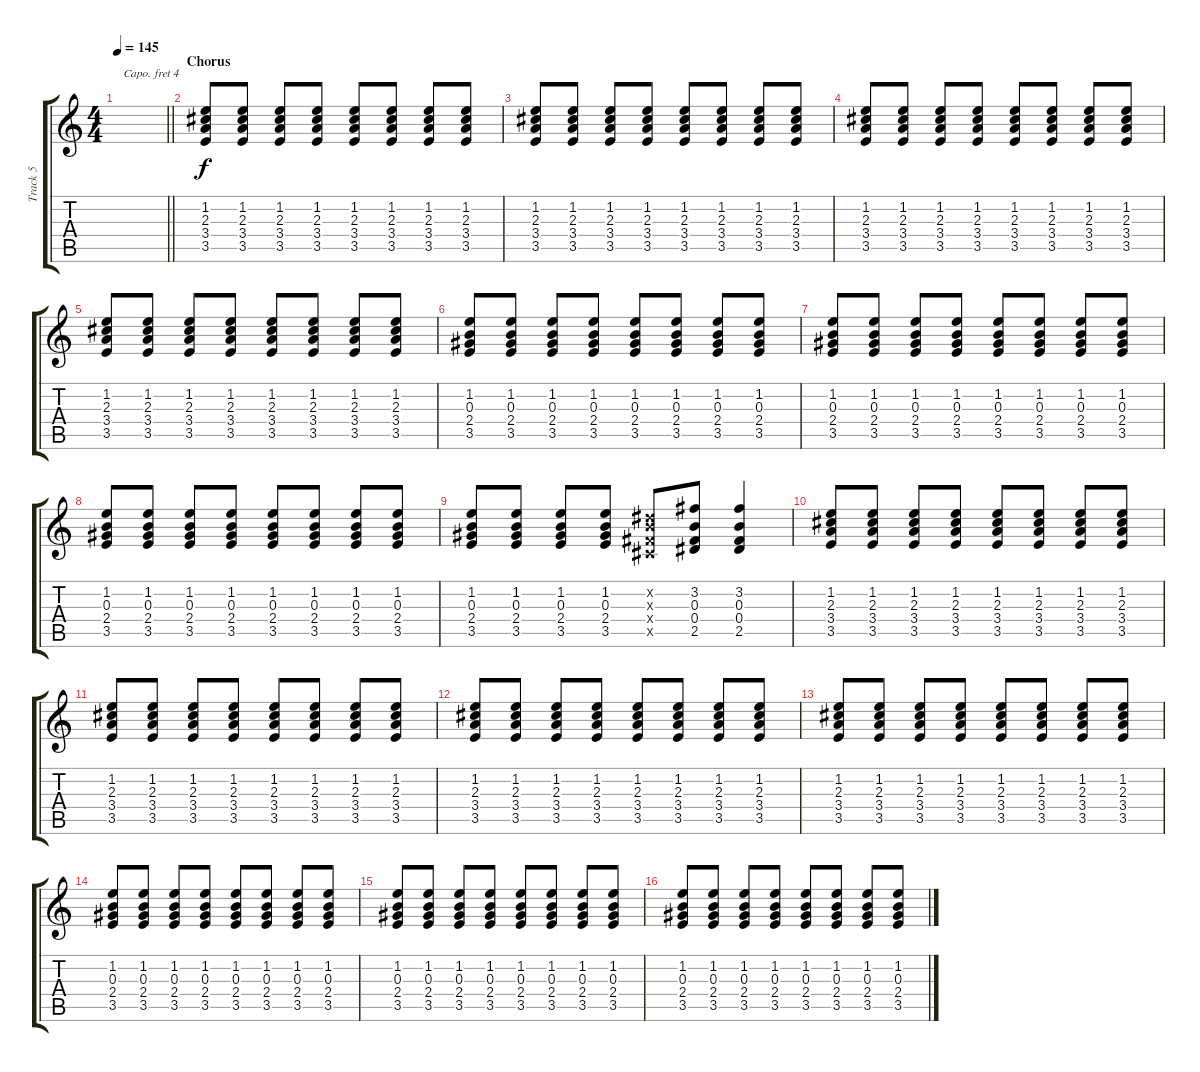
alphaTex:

\track ("Track 5" "Track 5") {instrument acousticguitarsteel}
\staff {score tabs}
\capo 4
\tuning (E4 B3 G3 D3 A2 E2) {hide}
\ts (4 4)
\tempo 145
\clef g2
\barLineRight lightlight
\ks c
|
\section ("" "Chorus")
(1.2 2.3 3.4 3.5).8 (1.2 2.3 3.4 3.5).8 (1.2 2.3 3.4 3.5).8 (1.2 2.3 3.4 3.5).8 (1.2 2.3 3.4 3.5).8 (1.2 2.3 3.4 3.5).8 (1.2 2.3 3.4 3.5).8 (1.2 2.3 3.4 3.5).8 |
(1.2 2.3 3.4 3.5).8 (1.2 2.3 3.4 3.5).8 (1.2 2.3 3.4 3.5).8 (1.2 2.3 3.4 3.5).8 (1.2 2.3 3.4 3.5).8 (1.2 2.3 3.4 3.5).8 (1.2 2.3 3.4 3.5).8 (1.2 2.3 3.4 3.5).8 |
(1.2 2.3 3.4 3.5).8 (1.2 2.3 3.4 3.5).8 (1.2 2.3 3.4 3.5).8 (1.2 2.3 3.4 3.5).8 (1.2 2.3 3.4 3.5).8 (1.2 2.3 3.4 3.5).8 (1.2 2.3 3.4 3.5).8 (1.2 2.3 3.4 3.5).8 |
(1.2 2.3 3.4 3.5).8 (1.2 2.3 3.4 3.5).8 (1.2 2.3 3.4 3.5).8 (1.2 2.3 3.4 3.5).8 (1.2 2.3 3.4 3.5).8 (1.2 2.3 3.4 3.5).8 (1.2 2.3 3.4 3.5).8 (1.2 2.3 3.4 3.5).8 |
(1.2 0.3 2.4 3.5).8 (1.2 0.3 2.4 3.5).8 (1.2 0.3 2.4 3.5).8 (1.2 0.3 2.4 3.5).8 (1.2 0.3 2.4 3.5).8 (1.2 0.3 2.4 3.5).8 (1.2 0.3 2.4 3.5).8 (1.2 0.3 2.4 3.5).8 |
(1.2 0.3 2.4 3.5).8 (1.2 0.3 2.4 3.5).8 (1.2 0.3 2.4 3.5).8 (1.2 0.3 2.4 3.5).8 (1.2 0.3 2.4 3.5).8 (1.2 0.3 2.4 3.5).8 (1.2 0.3 2.4 3.5).8 (1.2 0.3 2.4 3.5).8 |
(1.2 0.3 2.4 3.5).8 (1.2 0.3 2.4 3.5).8 (1.2 0.3 2.4 3.5).8 (1.2 0.3 2.4 3.5).8 (1.2 0.3 2.4 3.5).8 (1.2 0.3 2.4 3.5).8 (1.2 0.3 2.4 3.5).8 (1.2 0.3 2.4 3.5).8 |
(1.2 0.3 2.4 3.5).8 (1.2 0.3 2.4 3.5).8 (1.2 0.3 2.4 3.5).8 (1.2 0.3 2.4 3.5).8 (0.2{x} 0.3{x} 0.4{x} 0.5{x}).8 (3.2 0.3 0.4 2.5).8 (3.2 0.3 0.4 2.5).4 |
(1.2 2.3 3.4 3.5).8 (1.2 2.3 3.4 3.5).8 (1.2 2.3 3.4 3.5).8 (1.2 2.3 3.4 3.5).8 (1.2 2.3 3.4 3.5).8 (1.2 2.3 3.4 3.5).8 (1.2 2.3 3.4 3.5).8 (1.2 2.3 3.4 3.5).8 |
(1.2 2.3 3.4 3.5).8 (1.2 2.3 3.4 3.5).8 (1.2 2.3 3.4 3.5).8 (1.2 2.3 3.4 3.5).8 (1.2 2.3 3.4 3.5).8 (1.2 2.3 3.4 3.5).8 (1.2 2.3 3.4 3.5).8 (1.2 2.3 3.4 3.5).8 |
(1.2 2.3 3.4 3.5).8 (1.2 2.3 3.4 3.5).8 (1.2 2.3 3.4 3.5).8 (1.2 2.3 3.4 3.5).8 (1.2 2.3 3.4 3.5).8 (1.2 2.3 3.4 3.5).8 (1.2 2.3 3.4 3.5).8 (1.2 2.3 3.4 3.5).8 |
(1.2 2.3 3.4 3.5).8 (1.2 2.3 3.4 3.5).8 (1.2 2.3 3.4 3.5).8 (1.2 2.3 3.4 3.5).8 (1.2 2.3 3.4 3.5).8 (1.2 2.3 3.4 3.5).8 (1.2 2.3 3.4 3.5).8 (1.2 2.3 3.4 3.5).8 |
(1.2 0.3 2.4 3.5).8 (1.2 0.3 2.4 3.5).8 (1.2 0.3 2.4 3.5).8 (1.2 0.3 2.4 3.5).8 (1.2 0.3 2.4 3.5).8 (1.2 0.3 2.4 3.5).8 (1.2 0.3 2.4 3.5).8 (1.2 0.3 2.4 3.5).8 |
(1.2 0.3 2.4 3.5).8 (1.2 0.3 2.4 3.5).8 (1.2 0.3 2.4 3.5).8 (1.2 0.3 2.4 3.5).8 (1.2 0.3 2.4 3.5).8 (1.2 0.3 2.4 3.5).8 (1.2 0.3 2.4 3.5).8 (1.2 0.3 2.4 3.5).8 |
(1.2 0.3 2.4 3.5).8 (1.2 0.3 2.4 3.5).8 (1.2 0.3 2.4 3.5).8 (1.2 0.3 2.4 3.5).8 (1.2 0.3 2.4 3.5).8 (1.2 0.3 2.4 3.5).8 (1.2 0.3 2.4 3.5).8 (1.2 0.3 2.4 3.5).8
